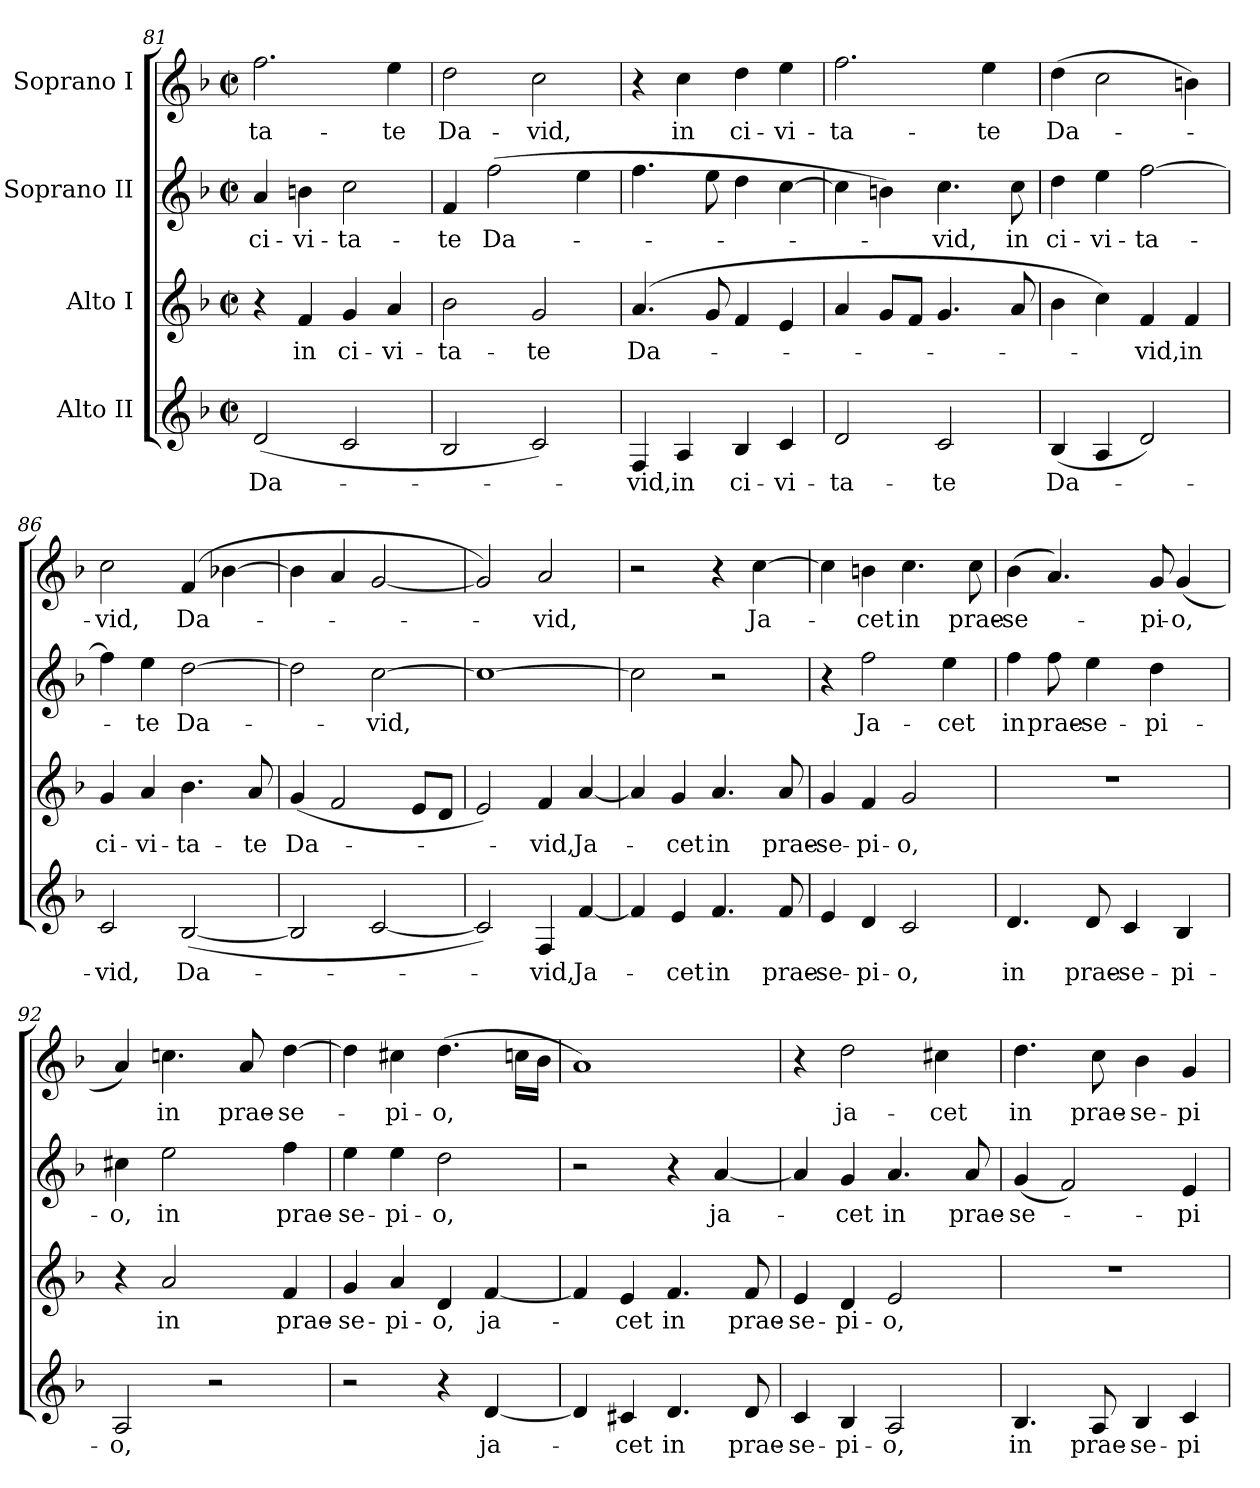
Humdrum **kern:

**kern	**text	**kern	**text	**kern	**text	**kern	**text
*part4	*part4	*part3	*part3	*part2	*part2	*part1	*part1
*staff4	*staff4	*staff3	*staff3	*staff2	*staff2	*staff1	*staff1
*I"Alto II	*	*I"Alto I	*	*I"Soprano II	*	*I"Soprano I	*
!!LO:LB:g=z
*clefG2	*	*clefG2	*	*clefG2	*	*clefG2	*
*k[b-]	*	*k[b-]	*	*k[b-]	*	*k[b-]	*
*F:	*	*F:	*	*F:	*	*F:	*
*M2/2	*	*M2/2	*	*M2/2	*	*M2/2	*
*met(c|)	*	*met(c|)	*	*met(c|)	*	*met(c|)	*
=81	=81	=81	=81	=81	=81	=81	=81
(2d/	Da-	4r	.	4a/	ci-	2.ff\	-ta-
.	.	4f/	in	4bn\	-vi-	.	.
2c/	.	4g/	ci-	2cc\	-ta-	.	.
.	.	4a/	-vi-	.	.	4ee\	-te
=82	=82	=82	=82	=82	=82	=82	=82
2B-/	.	2b-\	-ta-	4f/	-te	2dd\	Da-
.	.	.	.	(2ff\	Da-	.	.
2c/)	.	2g/	-te	.	.	2cc\	-vid,
.	.	.	.	4ee\	.	.	.
=83	=83	=83	=83	=83	=83	=83	=83
4F/	-vid,	(4.a/	Da-	4.ff\	.	4r	.
4A/	in	.	.	.	.	4cc\	in
.	.	8g/	.	8ee\	.	.	.
4B-/	ci-	4f/	.	4dd\	.	4dd\	ci-
4c/	-vi-	4e/	.	[4cc\	.	4ee\	-vi-
=84	=84	=84	=84	=84	=84	=84	=84
2d/	-ta-	4a/	.	4cc\]	.	2.ff\	-ta-
.	.	8g/L	.	4bn\)	.	.	.
.	.	8f/J	.	.	.	.	.
2c/	-te	4.g/	.	4.cc\	-vid,	.	.
.	.	.	.	.	.	4ee\	-te
.	.	8a/	.	8cc\	in	.	.
=85	=85	=85	=85	=85	=85	=85	=85
(4B-/	Da-	4b-\	.	4dd\	ci-	(4dd\	Da-
4A/	.	4cc\)	.	4ee\	-vi-	2cc\	.
2d/)	.	4f/	-vid,	[2ff\	-ta-	.	.
.	.	4f/	in	.	.	4bn\)	.
=86	=86	=86	=86	=86	=86	=86	=86
2c/	-vid,	4g/	ci-	4ff\]	.	2cc\	-vid,
.	.	4a/	-vi-	4ee\	-te	.	.
([2B-/	Da-	4.b-\	-ta-	[2dd\	Da-	(4f/	Da-
.	.	.	.	.	.	[4b-X\	.
.	.	8a/	-te	.	.	.	.
!!LO:PB:g=z
=87	=87	=87	=87	=87	=87	=87	=87
2B-/]	.	(4g/	Da-	2dd\]	.	4b-\]	.
.	.	2f/	.	.	.	4a/	.
[2c/	.	.	.	[2cc\	-vid,	[2g/	.
.	.	8e/L	.	.	.	.	.
.	.	8d/J	.	.	.	.	.
=88	=88	=88	=88	=88	=88	=88	=88
2c/])	.	2e/)	.	1cc_	.	2g/])	.
4F/	-vid,	4f/	-vid,	.	.	2a/	-vid,
[4f/	Ja-	[4a/	Ja-	.	.	.	.
=89	=89	=89	=89	=89	=89	=89	=89
4f/]	.	4a/]	.	2cc\]	.	2r	.
4e/	-cet	4g/	-cet	.	.	.	.
4.f/	in	4.a/	in	2r	.	4r	.
.	.	.	.	.	.	[4cc\	Ja-
8f/	prae-	8a/	prae-	.	.	.	.
=90	=90	=90	=90	=90	=90	=90	=90
4e/	-se-	4g/	-se-	4r	.	4cc\]	.
4d/	-pi-	4f/	-pi-	2ff\	Ja-	4bn\	-cet
2c/	-o,	2g/	-o,	.	.	4.cc\	in
.	.	.	.	4ee\	-cet	.	.
.	.	.	.	.	.	8cc\	prae-
=91	=91	=91	=91	=91	=91	=91	=91
4.d/	in	1r	.	4ff\	in	(4b-\	-se-
.	.	.	.	8ff\	prae-	4.a/)	.
8d/	prae-	.	.	4ee\	-se-	.	.
4c/	-se-	.	.	.	.	.	.
.	.	.	.	4dd\	-pi-	8g/	-pi-
4B-/	-pi-	.	.	.	.	(4g/	-o,
.	.	.	.	8ryy	.	.	.
=92	=92	=92	=92	=92	=92	=92	=92
2A/	-o,	4r	.	4cc#X\	-o,	4a/)	.
.	.	2a/	in	2ee\	in	4.ccn\	in
2r	.	.	.	.	.	.	.
.	.	.	.	.	.	8a/	prae-
.	.	4f/	prae-	4ff\	prae-	[4dd\	-se-
!!LO:LB:g=z
=93	=93	=93	=93	=93	=93	=93	=93
2r	.	4g/	-se-	4ee\	-se-	4dd\]	.
.	.	4a/	-pi-	4ee\	-pi-	4cc#X\	-pi-
4r	.	4d/	-o,	2dd\	-o,	(4.dd\	-o,
[4d/	ja-	[4f/	ja-	.	.	.	.
.	.	.	.	.	.	16ccn\LL	.
.	.	.	.	.	.	16b-\JJ	.
=94	=94	=94	=94	=94	=94	=94	=94
4d/]	.	4f/]	.	2r	.	1a)	.
4c#X/	-cet	4e/	-cet	.	.	.	.
4.d/	in	4.f/	in	4r	.	.	.
.	.	.	.	[4a/	ja-	.	.
8d/	prae-	8f/	prae-	.	.	.	.
=95	=95	=95	=95	=95	=95	=95	=95
4c/	-se-	4e/	-se-	4a/]	.	4r	.
4B-/	-pi-	4d/	-pi-	4g/	-cet	2dd\	ja-
2A/	-o,	2e/	-o,	4.a/	in	.	.
.	.	.	.	.	.	4cc#X\	-cet
.	.	.	.	8a/	prae-	.	.
=96	=96	=96	=96	=96	=96	=96	=96
4.B-/	in	1r	.	(4g/	-se-	4.dd\	in
.	.	.	.	2f/)	.	.	.
8A/	prae-	.	.	.	.	8cc\	prae-
4B-/	-se-	.	.	.	.	4b-\	-se-
4c/	-pi-	.	.	4e/	-pi-	4g/	-pi-
=	=	=	=	=	=	=	=
*-	*-	*-	*-	*-	*-	*-	*-
